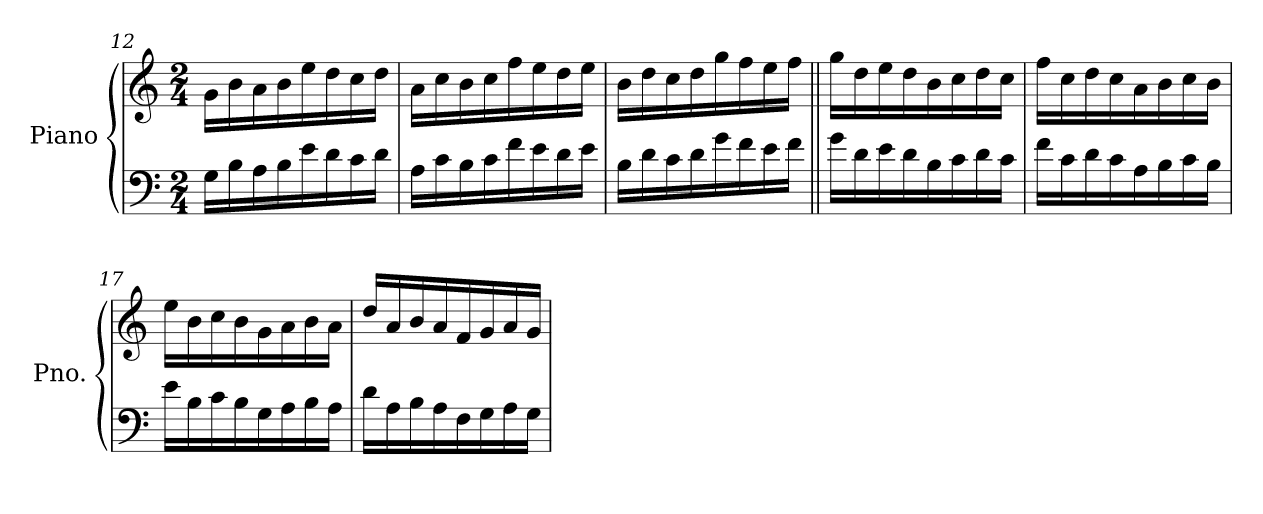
**kern	**kern
*part1	*part1
*staff2	*staff1
*I"Piano	*
*I'Pno.	*
!!LO:LB:g=z
*clefF4	*clefG2
*k[]	*k[]
*M2/4	*M2/4
=12	=12
16G\LL	16g\LL
16B\	16b\
16A\	16a\
16B\	16b\
16e\	16ee\
16d\	16dd\
16c\	16cc\
16d\JJ	16dd\JJ
=13	=13
16A\LL	16a\LL
16c\	16cc\
16B\	16b\
16c\	16cc\
16f\	16ff\
16e\	16ee\
16d\	16dd\
16e\JJ	16ee\JJ
=14	=14
16B\LL	16b\LL
16d\	16dd\
16c\	16cc\
16d\	16dd\
16g\	16gg\
16f\	16ff\
16e\	16ee\
16f\JJ	16ff\JJ
=15||	=15||
16g\LL	16gg\LL
16d\	16dd\
16e\	16ee\
16d\	16dd\
16B\	16b\
16c\	16cc\
16d\	16dd\
16c\JJ	16cc\JJ
=16	=16
16f\LL	16ff\LL
16c\	16cc\
16d\	16dd\
16c\	16cc\
16A\	16a\
16B\	16b\
16c\	16cc\
16B\JJ	16b\JJ
=17	=17
16e\LL	16ee\LL
16B\	16b\
16c\	16cc\
16B\	16b\
16G\	16g\
16A\	16a\
16B\	16b\
16A\JJ	16a\JJ
!!LO:LB:g=z
=18	=18
16d\LL	16dd/LL
16A\	16a/
16B\	16b/
16A\	16a/
16F\	16f/
16G\	16g/
16A\	16a/
16G\JJ	16g/JJ
=	=
*-	*-
